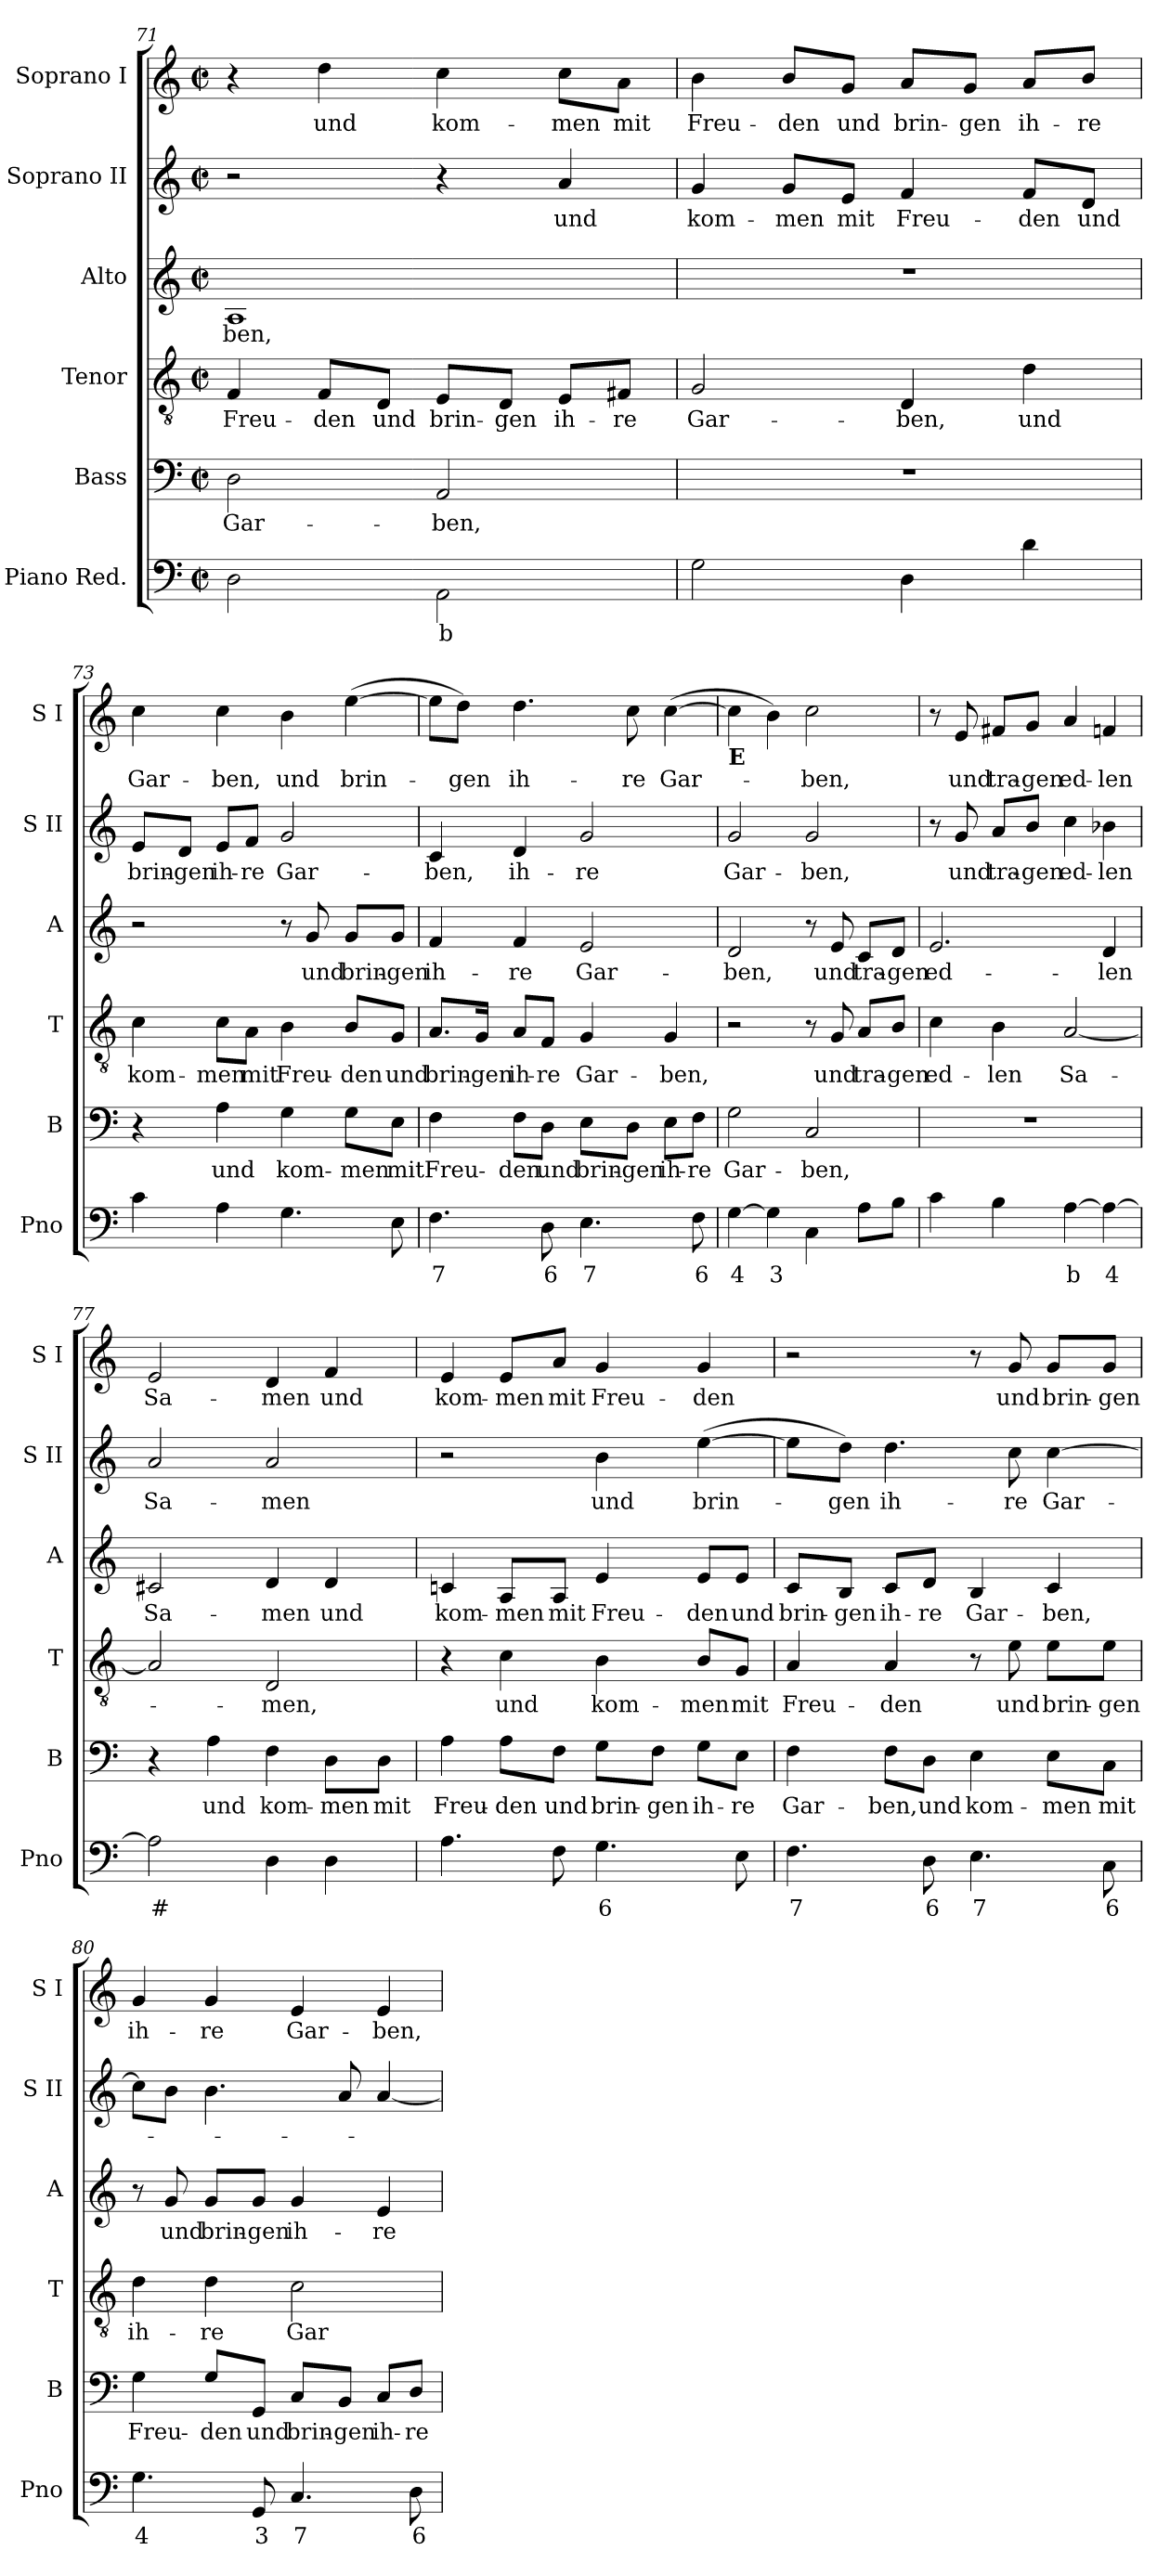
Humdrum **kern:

**kern	**text	**kern	**text	**kern	**text	**kern	**text	**kern	**text	**kern	**text
*part6	*part6	*part5	*part5	*part4	*part4	*part3	*part3	*part2	*part2	*part1	*part1
*staff6	*staff6	*staff5	*staff5	*staff4	*staff4	*staff3	*staff3	*staff2	*staff2	*staff1	*staff1
*I"Piano Red.	*	*I"Bass	*	*I"Tenor	*	*I"Alto	*	*I"Soprano II	*	*I"Soprano I	*
*I'Pno	*	*I'B	*	*I'T	*	*I'A	*	*I'S II	*	*I'S I	*
*clefF4	*	*clefF4	*	*clefGv2	*	*clefG2	*	*clefG2	*	*clefG2	*
*	*	*ITrd7c12	*	*ITrd7c12	*	*	*	*	*	*	*
*k[]	*	*k[]	*	*k[]	*	*k[]	*	*k[]	*	*k[]	*
*M2/2	*	*M2/2	*	*M2/2	*	*M2/2	*	*M2/2	*	*M2/2	*
*met(c|)	*	*met(c|)	*	*met(c|)	*	*met(c|)	*	*met(c|)	*	*met(c|)	*
=71	=71	=71	=71	=71	=71	=71	=71	=71	=71	=71	=71
2D\	.	2DD\	Gar-	4FF/	Freu-	1A	-ben,	2r	.	4r	.
.	.	.	.	8FF/L	-den	.	.	.	.	4dd\	und
.	.	.	.	8DD/J	und	.	.	.	.	.	.
2AA\	b	2AAA/	-ben,	8EE/L	brin-	.	.	4r	.	4cc\	kom-
.	.	.	.	8DD/J	-gen	.	.	.	.	.	.
.	.	.	.	8EE/L	ih-	.	.	4a/	und	8cc\L	-men
.	.	.	.	8FF#X/J	-re	.	.	.	.	8a\J	mit
=72	=72	=72	=72	=72	=72	=72	=72	=72	=72	=72	=72
2G\	.	1r	.	2GG/	Gar-	1r	.	4g/	kom-	4b\	Freu-
.	.	.	.	.	.	.	.	8g/L	-men	8b/L	-den
.	.	.	.	.	.	.	.	8e/J	mit	8g/J	und
4D\	.	.	.	4DD/	-ben,	.	.	4f/	Freu-	8a/L	brin-
.	.	.	.	.	.	.	.	.	.	8g/J	-gen
4d\	.	.	.	4D\	und	.	.	8f/L	-den	8a/L	ih-
.	.	.	.	.	.	.	.	8d/J	und	8b/J	-re
=73	=73	=73	=73	=73	=73	=73	=73	=73	=73	=73	=73
4c\	.	4r	.	4C\	kom-	2r	.	8e/L	brin-	4cc\	Gar-
.	.	.	.	.	.	.	.	8d/J	-gen	.	.
4A\	.	4AA\	und	8C\L	-men	.	.	8e/L	ih-	4cc\	-ben,
.	.	.	.	8AA\J	mit	.	.	8f/J	-re	.	.
4.G\	.	4GG\	kom-	4BB\	Freu-	8r	.	2g/	Gar-	4b\	und
.	.	.	.	.	.	8g/	und	.	.	.	.
.	.	8GG\L	-men	8BB/L	-den	8g/L	brin-	.	.	(>[4ee\	brin-
8E\	.	8EE\J	mit	8GG/J	und	8g/J	-gen	.	.	.	.
=74	=74	=74	=74	=74	=74	=74	=74	=74	=74	=74	=74
4.F\	7	4FF\	Freu-	8.AA/L	brin-	4f/	ih-	4c/	-ben,	8ee\L]	.
.	.	.	.	.	.	.	.	.	.	8dd\J)	-gen
.	.	.	.	16GG/Jk	-gen	.	.	.	.	.	.
.	.	8FF\L	-den	8AA/L	ih-	4f/	-re	4d/	ih-	4.dd\	ih-
8D\	6	8DD\J	und	8FF/J	-re	.	.	.	.	.	.
4.E\	7	8EE\L	brin-	4GG/	Gar-	2e/	Gar-	2g/	-re	.	.
.	.	8DD\J	-gen	.	.	.	.	.	.	8cc\	-re
.	.	8EE\L	ih-	4GG/	-ben,	.	.	.	.	(>[4cc\	Gar-
8F\	6	8FF\J	-re	.	.	.	.	.	.	.	.
=75	=75	=75	=75	=75	=75	=75	=75	=75	=75	=75	=75
!	!	!	!	!	!	!	!	!	!	!LO:TX:b:B:t=E	!
[4G\	4	2GG\	Gar-	2r	.	2d/	-ben,	2g/	Gar-	4cc\]	.
4G\]	3	.	.	.	.	.	.	.	.	4b\)	.
4C\	.	2CC/	-ben,	8r	.	8r	.	2g/	-ben,	2cc\	-ben,
.	.	.	.	8GG/	und	8e/	und	.	.	.	.
8A\L	.	.	.	8AA/L	tra-	8c/L	tra-	.	.	.	.
8B\J	.	.	.	8BB/J	-gen	8d/J	-gen	.	.	.	.
=76	=76	=76	=76	=76	=76	=76	=76	=76	=76	=76	=76
4c\	.	1r	.	4C\	ed-	2.e/	ed-	8r	.	8r	.
.	.	.	.	.	.	.	.	8g/	und	8e/	und
4B\	.	.	.	4BB\	-len	.	.	8a/L	tra-	8f#X/L	tra-
.	.	.	.	.	.	.	.	8b/J	-gen	8g/J	-gen
[4A\	b	.	.	[2AA/	Sa-	.	.	4cc\	ed-	4a/	ed-
4A\_	4	.	.	.	.	4d/	-len	4b-X\	-len	4fn/	-len
=77	=77	=77	=77	=77	=77	=77	=77	=77	=77	=77	=77
2A\]	#	4r	.	2AA/]	.	2c#X/	Sa-	2a/	Sa-	2e/	Sa-
.	.	4AA\	und	.	.	.	.	.	.	.	.
4D\	.	4FF\	kom-	2DD/	-men,	4d/	-men	2a/	-men	4d/	-men
4D\	.	8DD\L	-men	.	.	4d/	und	.	.	4f/	und
.	.	8DD\J	mit	.	.	.	.	.	.	.	.
=78	=78	=78	=78	=78	=78	=78	=78	=78	=78	=78	=78
4.A\	.	4AA\	Freu-	4r	.	4cn/	kom-	2r	.	4e/	kom-
.	.	8AA\L	-den	4C\	und	8A/L	-men	.	.	8e/L	-men
8F\	.	8FF\J	und	.	.	8A/J	mit	.	.	8a/J	mit
4.G\	6	8GG\L	brin-	4BB\	kom-	4e/	Freu-	4b\	und	4g/	Freu-
.	.	8FF\J	-gen	.	.	.	.	.	.	.	.
.	.	8GG\L	ih-	8BB/L	-men	8e/L	-den	(>[4ee\	brin-	4g/	-den
8E\	.	8EE\J	-re	8GG/J	mit	8e/J	und	.	.	.	.
=79	=79	=79	=79	=79	=79	=79	=79	=79	=79	=79	=79
4.F\	7	4FF\	Gar-	4AA/	Freu-	8c/L	brin-	8ee\L]	.	2r	.
.	.	.	.	.	.	8B/J	-gen	8dd\J)	-gen	.	.
.	.	8FF\L	-ben,	4AA/	-den	8c/L	ih-	4.dd\	ih-	.	.
8D\	6	8DD\J	und	.	.	8d/J	-re	.	.	.	.
4.E\	7	4EE\	kom-	8r	.	4B/	Gar-	.	.	8r	.
.	.	.	.	8E\	und	.	.	8cc\	-re	8g/	und
.	.	8EE\L	-men	8E\L	brin-	4c/	-ben,	[4cc\	Gar-	8g/L	brin-
8C\	6	8CC\J	mit	8E\J	-gen	.	.	.	.	8g/J	-gen
=80	=80	=80	=80	=80	=80	=80	=80	=80	=80	=80	=80
4.G\	4	4GG\	Freu-	4D\	ih-	8r	.	8cc\L]	.	4g/	ih-
.	.	.	.	.	.	8g/	und	8b\J	.	.	.
.	.	8GG/L	-den	4D\	-re	8g/L	brin-	4.b\	.	4g/	-re
8GG/	3	8GGG/J	und	.	.	8g/J	-gen	.	.	.	.
4.C/	7	8CC/L	brin-	2C\	Gar-	4g/	ih-	.	.	4e/	Gar-
.	.	8BBB/J	-gen	.	.	.	.	8a/	.	.	.
.	.	8CC/L	ih-	.	.	4e/	-re	[4a/	.	4e/	-ben,
8D\	6	8DD/J	-re	.	.	.	.	.	.	.	.
=	=	=	=	=	=	=	=	=	=	=	=
*-	*-	*-	*-	*-	*-	*-	*-	*-	*-	*-	*-
